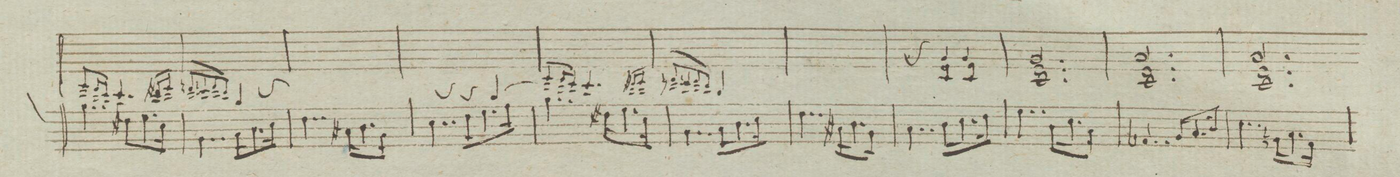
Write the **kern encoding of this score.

**kern	**fba	**dynam
*I"Organo	*	*
*clefF4	*	*
*k[b-e-a-]	*	*
*met(c|)	*	*
*M3/4	*	*
4..B-\	.	.
16F#X\KL	.	.
8.G\	.	.
16E-\Jk	.	.
=91	=91	=91
4..BB-/	.	.
16C/KL	.	.
8.D\	.	.
16E-\Jk	.	.
=92	=92	=92
4..F\	.	.
16C#XKL\	.	.
8.D\	.	.
16BB-/Jk	.	.
=93	=93	=93
4..E-\	.	.
16F\KL	.	.
8.G\	.	.
16A-\Jk	.	.
=94	=94	=94
4..B-\	.	.
16F#X\KL	.	.
8.G\	.	.
16E-\Jk	.	.
=95	=95	=95
4..BB-/	.	.
16C/KL	.	.
8.D\	.	.
16E-\Jk	.	.
=96	=96	=96
4..F\	.	.
16C#XKL\	.	.
8.D\	.	.
16BB-/Jk	.	.
=97	=97	=97
4..C\	.	.
16D\KL	.	.
8.E-\	.	.
16F\Jk	.	.
=98	=98	=98
4..G\	.	.
16D\KL	.	.
8.E-\	.	.
16C/Jk	.	.
=99	=99	=99
4..AA-X/	.	.
16BB-/KL	.	.
8.C/	.	.
16D\Jk	.	.
=100	=100	=100
4..E-\	.	.
16BBnKL\	.	.
8.C/	.	.
16AA-/Jk	.	.
=101	=101	=101
*-	*-	*-
